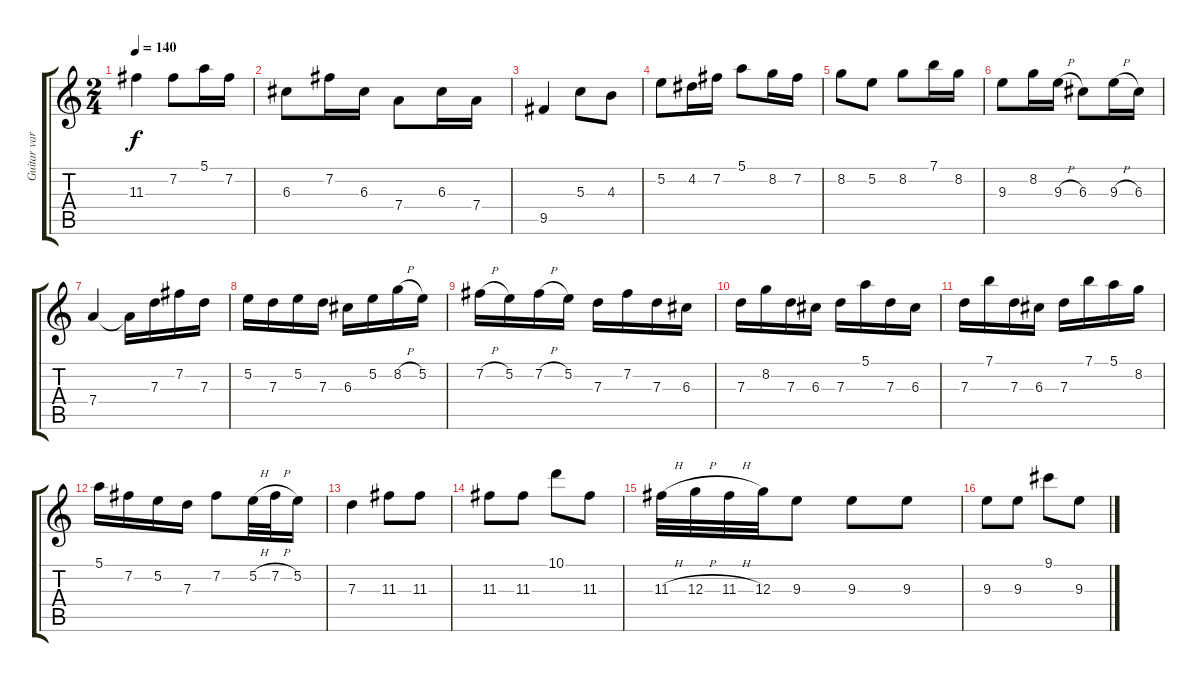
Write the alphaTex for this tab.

\track ("Guitar var2" "Guitar var") {instrument acousticguitarsteel}
\staff {score tabs}
\tuning (E4 B3 G3 D3 A2 E2) {hide}
\ts (2 4)
\tempo 140
\clef g2
\ks c
11.3.4{dy f} 7.2.8 5.1.16 7.2.16 |
6.3.8 7.2.16 6.3.16 7.4.8 6.3.16 7.4.16 |
9.5.4 5.3.8 4.3.8 |
5.2.8 4.2.16 7.2.16 5.1.8 8.2.16 7.2.16 |
8.2.8 5.2.8 8.2.8 7.1.16 8.2.16 |
9.3.8 8.2.16 9.3{h}.16 6.3.8 9.3{h}.16 6.3.16 |
7.4.4 7.4{t}.16 7.3.16 7.2.16 7.3.16 |
5.2.16 7.3.16 5.2.16 7.3.16 6.3.16 5.2.16 8.2{h}.16 5.2.16 |
7.2{h}.16 5.2.16 7.2{h}.16 5.2.16 7.3.16 7.2.16 7.3.16 6.3.16 |
7.3.16 8.2.16 7.3.16 6.3.16 7.3.16 5.1.16 7.3.16 6.3.16 |
7.3.16 7.1.16 7.3.16 6.3.16 7.3.16 7.1.16 5.1.16 8.2.16 |
5.1.16 7.2.16 5.2.16 7.3.16 7.2.8 5.2{h}.32 7.2{h}.32 5.2.16 |
7.3.4 11.3.8 11.3.8 |
11.3.8 11.3.8 10.1.8 11.3.8 |
11.3{h}.32 12.3{h}.32 11.3{h}.32 12.3.32 9.3.8 9.3.8 9.3.8 |
9.3.8 9.3.8 9.1.8 9.3.8
